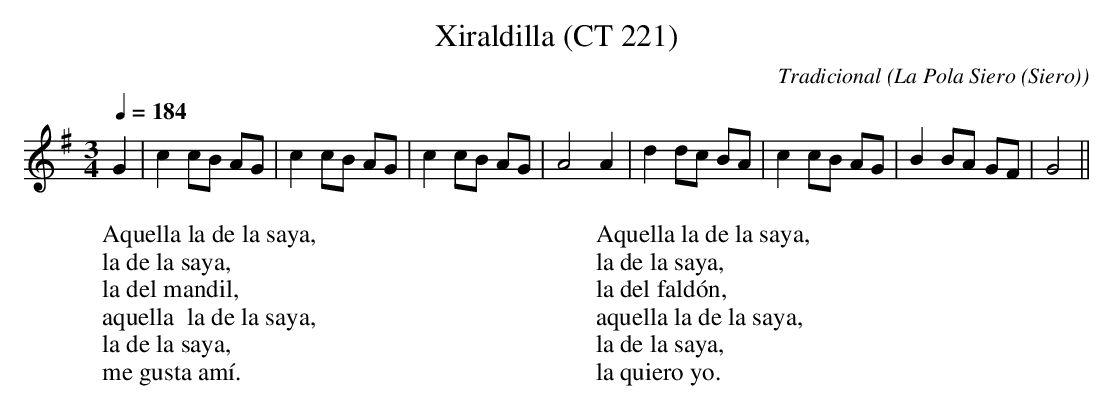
X:1
T:Xiraldilla (CT 221)
C:Tradicional
O:La Pola Siero (Siero)
M:3/4
L:1/8
Q:1/4=184
K:G
G2|c2 cB AG|c2 cB AG|c2 cB AG|A4 A2|d2 dc BA|c2 cB AG|B2 BA GF|G4||
W:Aquella la de la saya,
W:la de la saya,
W:la del mandil,
W:aquella  la de la saya,
W:la de la saya,
W:me gusta amí.
W:
W:Aquella la de la saya,
W:la de la saya,
W:la del faldón,
W:aquella la de la saya,
W:la de la saya,
W:la quiero yo.
W:
